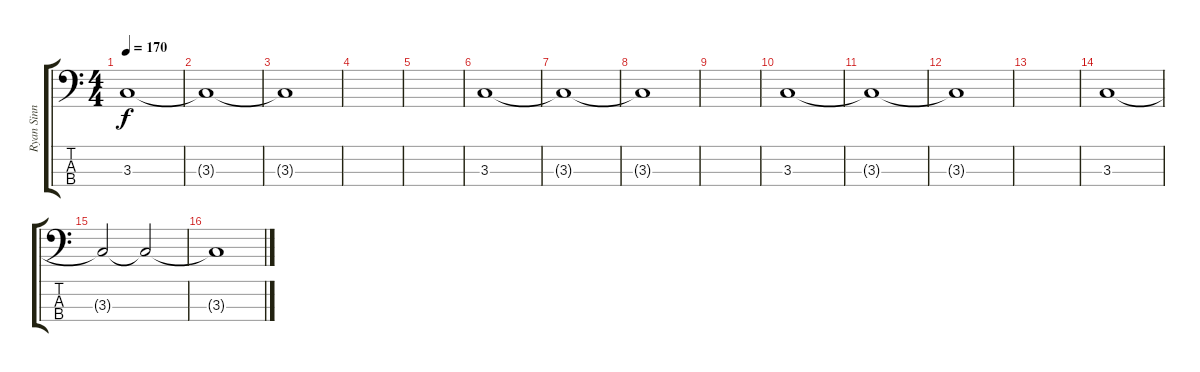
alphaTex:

\track ("Ryan Sinn" "Ryan Sinn") {instrument electricbassfinger}
\staff {score tabs}
\tuning (G2 D2 A1 E1) {hide}
\ts (4 4)
\tempo 170
\clef f4
\ks c
3.3.1{dy f} |
3.3{t}.1 |
3.3{t}.1 |
|
|
3.3.1 |
3.3{t}.1 |
3.3{t}.1 |
|
3.3.1 |
3.3{t}.1 |
3.3{t}.1 |
|
3.3.1 |
3.3{t}.2 3.3{t}.2 |
3.3{t}.1
